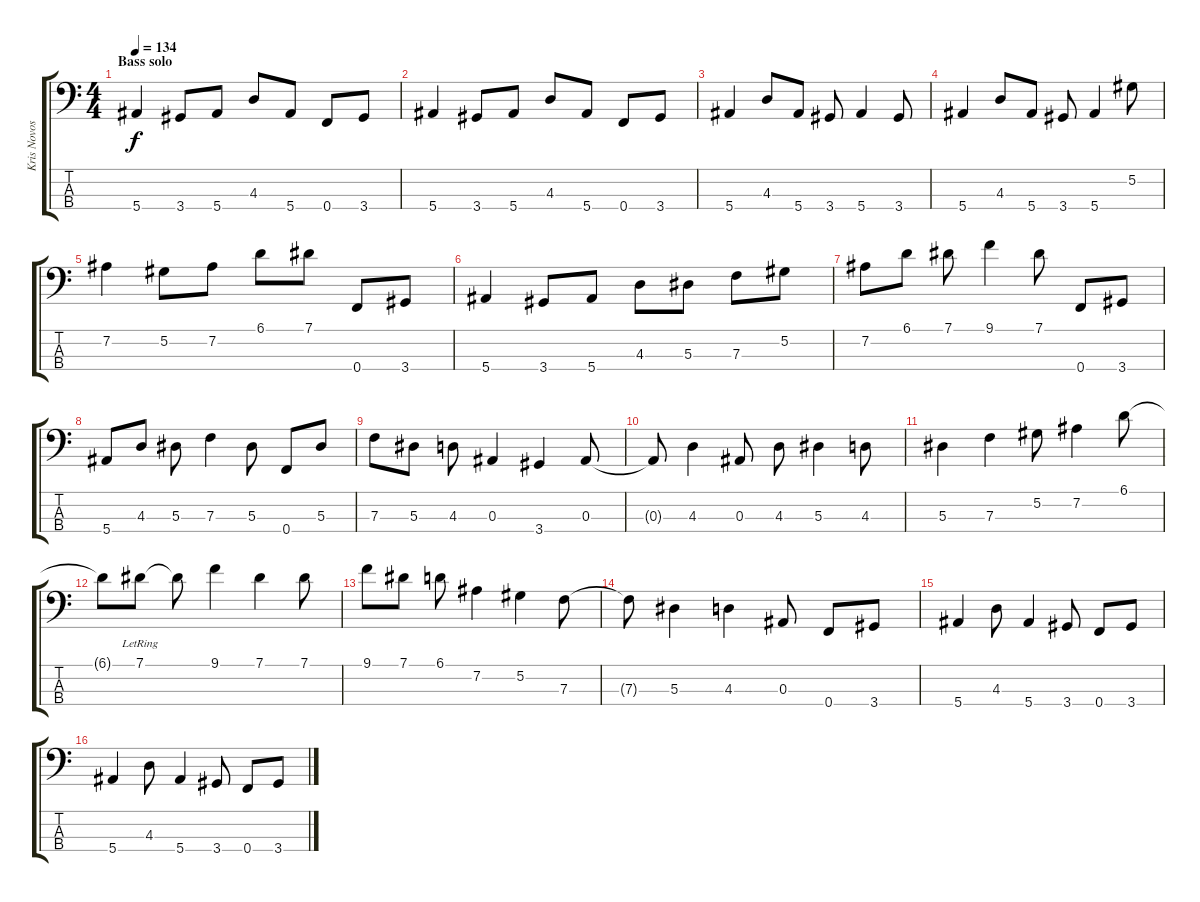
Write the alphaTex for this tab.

\track ("Kris Novoselic" "Kris Novos") {instrument electricbassfinger}
\staff {score tabs}
\tuning (Ab2 Eb2 Bb1 F1) {hide}
\ts (4 4)
\section ("" "Bass solo")
\tempo 134
\clef f4
\ks c
5.4.4{dy f} 3.4.8 5.4.8 4.3.8 5.4.8 0.4.8 3.4.8 |
5.4.4 3.4.8 5.4.8 4.3.8 5.4.8 0.4.8 3.4.8 |
5.4.4 4.3.8 5.4.8 3.4.8 5.4.4 3.4.8 |
5.4.4 4.3.8 5.4.8 3.4.8 5.4.4 5.2.8 |
7.2.4 5.2.8 7.2.8 6.1.8 7.1.8 0.4.8 3.4.8 |
5.4.4 3.4.8 5.4.8 4.3.8 5.3.8 7.3.8 5.2.8 |
7.2.8 6.1.8 7.1.8 9.1.4 7.1.8 0.4.8 3.4.8 |
5.4.8 4.3.8 5.3.8 7.3.4 5.3.8 0.4.8 5.3.8 |
7.3.8 5.3.8 4.3.8 0.3.4 3.4.4 0.3.8 |
0.3{t}.8 4.3.4 0.3.8 4.3.8 5.3.4 4.3.8 |
5.3.4 7.3.4 5.2.8 7.2.4 6.1.8 |
6.1{t}.8 7.1{lr}.8 7.1{t}.8 9.1.4 7.1.4 7.1.8 |
9.1.8 7.1.8 6.1.8 7.2.4 5.2.4 7.3.8 |
7.3{t}.8 5.3.4 4.3.4 0.3.8 0.4.8 3.4.8 |
5.4.4 4.3.8 5.4.4 3.4.8 0.4.8 3.4.8 |
5.4.4 4.3.8 5.4.4 3.4.8 0.4.8 3.4.8
